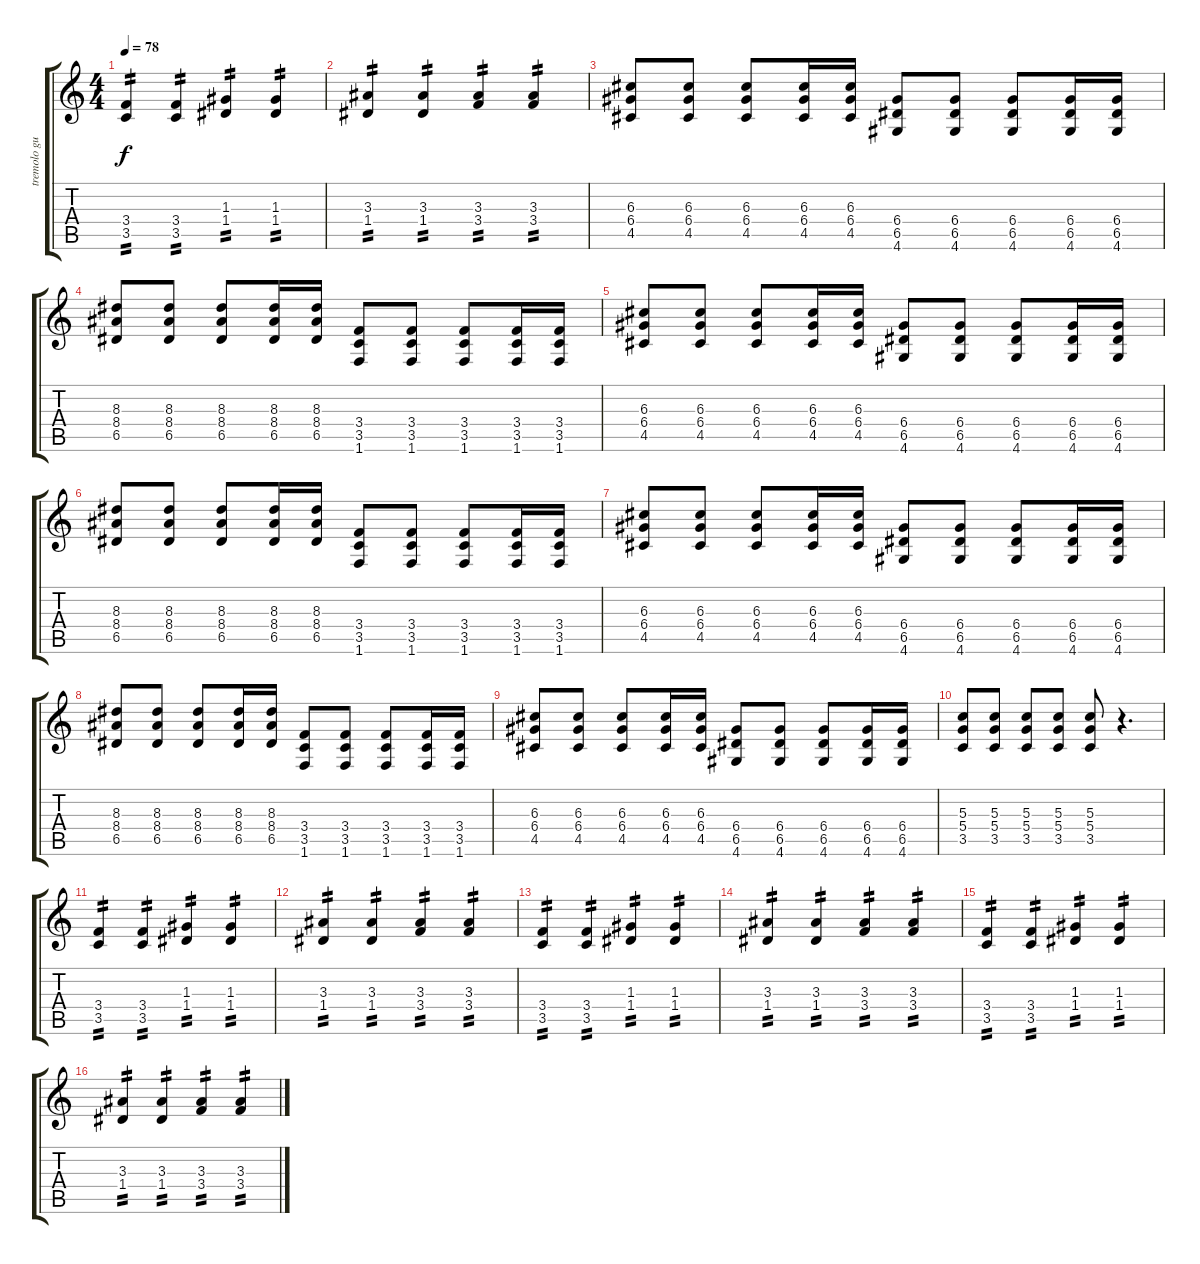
\track ("tremolo guitar" "tremolo gu") {instrument overdrivenguitar}
\staff {score tabs}
\tuning (E4 B3 G3 D3 A2 E2) {hide}
\ts (4 4)
\tempo 78
\clef g2
\ks c
(3.4 3.5).4{tp 2 dy f} (3.4 3.5).4{tp 2} (1.3 1.4).4{tp 2} (1.3 1.4).4{tp 2} |
(3.3 1.4).4{tp 2} (3.3 1.4).4{tp 2} (3.3 3.4).4{tp 2} (3.3 3.4).4{tp 2} |
(6.3 6.4 4.5).8 (6.3 6.4 4.5).8 (6.3 6.4 4.5).8 (6.3 6.4 4.5).16 (6.3 6.4 4.5).16 (6.4 6.5 4.6).8 (6.4 6.5 4.6).8 (6.4 6.5 4.6).8 (6.4 6.5 4.6).16 (6.4 6.5 4.6).16 |
(8.3 8.4 6.5).8 (8.3 8.4 6.5).8 (8.3 8.4 6.5).8 (8.3 8.4 6.5).16 (8.3 8.4 6.5).16 (3.4 3.5 1.6).8 (3.4 3.5 1.6).8 (3.4 3.5 1.6).8 (3.4 3.5 1.6).16 (3.4 3.5 1.6).16 |
(6.3 6.4 4.5).8 (6.3 6.4 4.5).8 (6.3 6.4 4.5).8 (6.3 6.4 4.5).16 (6.3 6.4 4.5).16 (6.4 6.5 4.6).8 (6.4 6.5 4.6).8 (6.4 6.5 4.6).8 (6.4 6.5 4.6).16 (6.4 6.5 4.6).16 |
(8.3 8.4 6.5).8 (8.3 8.4 6.5).8 (8.3 8.4 6.5).8 (8.3 8.4 6.5).16 (8.3 8.4 6.5).16 (3.4 3.5 1.6).8 (3.4 3.5 1.6).8 (3.4 3.5 1.6).8 (3.4 3.5 1.6).16 (3.4 3.5 1.6).16 |
(6.3 6.4 4.5).8 (6.3 6.4 4.5).8 (6.3 6.4 4.5).8 (6.3 6.4 4.5).16 (6.3 6.4 4.5).16 (6.4 6.5 4.6).8 (6.4 6.5 4.6).8 (6.4 6.5 4.6).8 (6.4 6.5 4.6).16 (6.4 6.5 4.6).16 |
(8.3 8.4 6.5).8 (8.3 8.4 6.5).8 (8.3 8.4 6.5).8 (8.3 8.4 6.5).16 (8.3 8.4 6.5).16 (3.4 3.5 1.6).8 (3.4 3.5 1.6).8 (3.4 3.5 1.6).8 (3.4 3.5 1.6).16 (3.4 3.5 1.6).16 |
(6.3 6.4 4.5).8 (6.3 6.4 4.5).8 (6.3 6.4 4.5).8 (6.3 6.4 4.5).16 (6.3 6.4 4.5).16 (6.4 6.5 4.6).8 (6.4 6.5 4.6).8 (6.4 6.5 4.6).8 (6.4 6.5 4.6).16 (6.4 6.5 4.6).16 |
(5.3 5.4 3.5).8 (5.3 5.4 3.5).8 (5.3 5.4 3.5).8 (5.3 5.4 3.5).8 (5.3 5.4 3.5).8 r.4{d} |
(3.4 3.5).4{tp 2} (3.4 3.5).4{tp 2} (1.3 1.4).4{tp 2} (1.3 1.4).4{tp 2} |
(3.3 1.4).4{tp 2} (3.3 1.4).4{tp 2} (3.3 3.4).4{tp 2} (3.3 3.4).4{tp 2} |
(3.4 3.5).4{tp 2} (3.4 3.5).4{tp 2} (1.3 1.4).4{tp 2} (1.3 1.4).4{tp 2} |
(3.3 1.4).4{tp 2} (3.3 1.4).4{tp 2} (3.3 3.4).4{tp 2} (3.3 3.4).4{tp 2} |
(3.4 3.5).4{tp 2} (3.4 3.5).4{tp 2} (1.3 1.4).4{tp 2} (1.3 1.4).4{tp 2} |
(3.3 1.4).4{tp 2} (3.3 1.4).4{tp 2} (3.3 3.4).4{tp 2} (3.3 3.4).4{tp 2}
